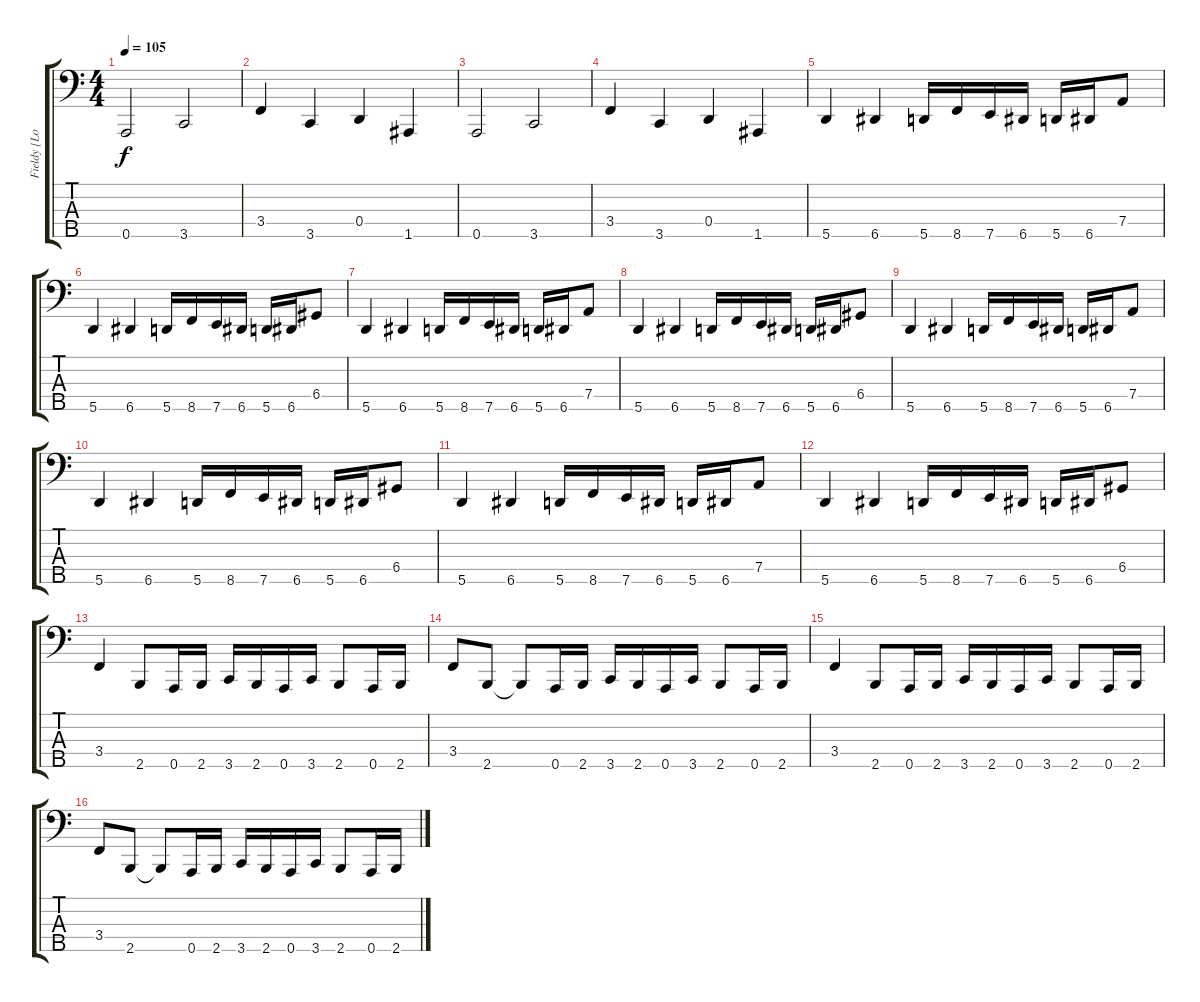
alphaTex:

\track ("Fieldy [Lowend]" "Fieldy [Lo") {instrument electricbassfinger}
\staff {score tabs}
\tuning (F2 C2 G1 D1 A0) {hide}
\ts (4 4)
\tempo 105
\clef f4
\ks c
0.5.2{dy f} 3.5.2 |
3.4.4 3.5.4 0.4.4 1.5.4 |
0.5.2 3.5.2 |
3.4.4 3.5.4 0.4.4 1.5.4 |
5.5.4 6.5.4 5.5.16 8.5.16 7.5.16 6.5.16 5.5.16 6.5.16 7.4.8 |
5.5.4 6.5.4 5.5.16 8.5.16 7.5.16 6.5.16 5.5.16 6.5.16 6.4.8 |
5.5.4 6.5.4 5.5.16 8.5.16 7.5.16 6.5.16 5.5.16 6.5.16 7.4.8 |
5.5.4 6.5.4 5.5.16 8.5.16 7.5.16 6.5.16 5.5.16 6.5.16 6.4.8 |
5.5.4 6.5.4 5.5.16 8.5.16 7.5.16 6.5.16 5.5.16 6.5.16 7.4.8 |
5.5.4 6.5.4 5.5.16 8.5.16 7.5.16 6.5.16 5.5.16 6.5.16 6.4.8 |
5.5.4 6.5.4 5.5.16 8.5.16 7.5.16 6.5.16 5.5.16 6.5.16 7.4.8 |
5.5.4 6.5.4 5.5.16 8.5.16 7.5.16 6.5.16 5.5.16 6.5.16 6.4.8 |
3.4.4 2.5.8 0.5.16 2.5.16 3.5.16 2.5.16 0.5.16 3.5.16 2.5.8 0.5.16 2.5.16 |
3.4.8 2.5.8 2.5{t}.8 0.5.16 2.5.16 3.5.16 2.5.16 0.5.16 3.5.16 2.5.8 0.5.16 2.5.16 |
3.4.4 2.5.8 0.5.16 2.5.16 3.5.16 2.5.16 0.5.16 3.5.16 2.5.8 0.5.16 2.5.16 |
3.4.8 2.5.8 2.5{t}.8 0.5.16 2.5.16 3.5.16 2.5.16 0.5.16 3.5.16 2.5.8 0.5.16 2.5.16
